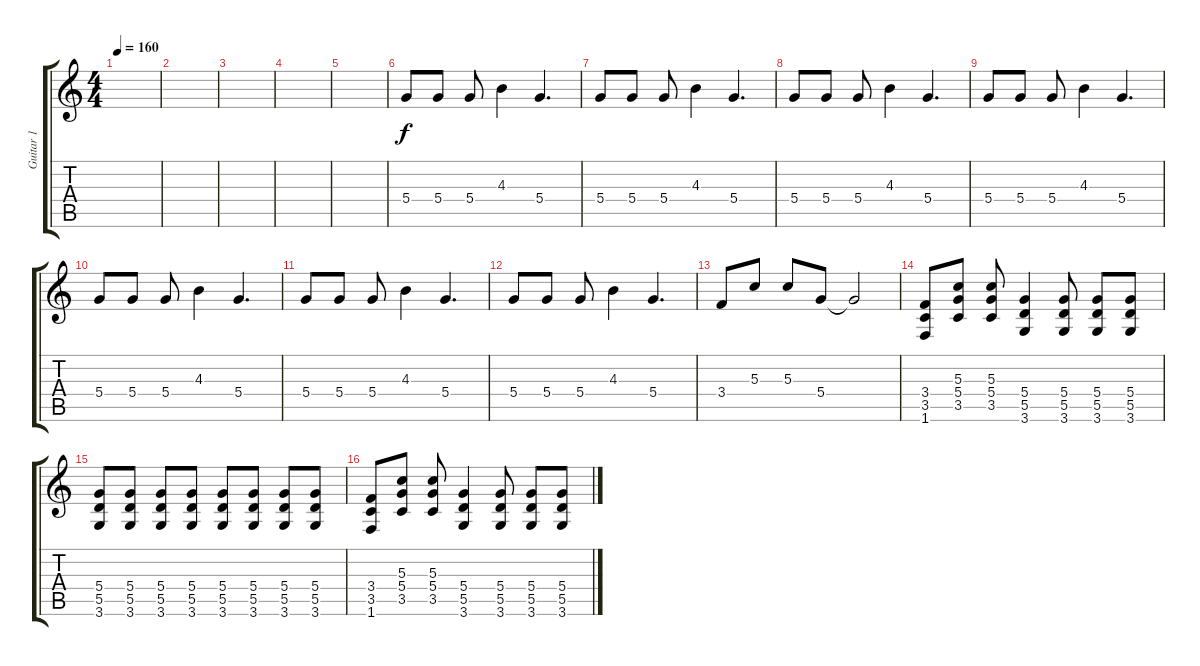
\track ("Guitar 1" "Guitar 1") {instrument distortionguitar}
\staff {score tabs}
\tuning (E4 B3 G3 D3 A2 E2) {hide}
\ts (4 4)
\tempo 160
\clef g2
\ks c
|
|
|
|
|
5.4.8 5.4.8 5.4.8 4.3.4 5.4.4{d} |
5.4.8 5.4.8 5.4.8 4.3.4 5.4.4{d} |
5.4.8 5.4.8 5.4.8 4.3.4 5.4.4{d} |
5.4.8 5.4.8 5.4.8 4.3.4 5.4.4{d} |
5.4.8 5.4.8 5.4.8 4.3.4 5.4.4{d} |
5.4.8 5.4.8 5.4.8 4.3.4 5.4.4{d} |
5.4.8 5.4.8 5.4.8 4.3.4 5.4.4{d} |
3.4.8 5.3.8 5.3.8 5.4.8 5.4{t}.2 |
(3.4 3.5 1.6).8 (5.3 5.4 3.5).8 (5.3 5.4 3.5).8 (5.4 5.5 3.6).4 (5.4 5.5 3.6).8 (5.4 5.5 3.6).8 (5.4 5.5 3.6).8 |
(5.4 5.5 3.6).8 (5.4 5.5 3.6).8 (5.4 5.5 3.6).8 (5.4 5.5 3.6).8 (5.4 5.5 3.6).8 (5.4 5.5 3.6).8 (5.4 5.5 3.6).8 (5.4 5.5 3.6).8 |
(3.4 3.5 1.6).8 (5.3 5.4 3.5).8 (5.3 5.4 3.5).8 (5.4 5.5 3.6).4 (5.4 5.5 3.6).8 (5.4 5.5 3.6).8 (5.4 5.5 3.6).8
